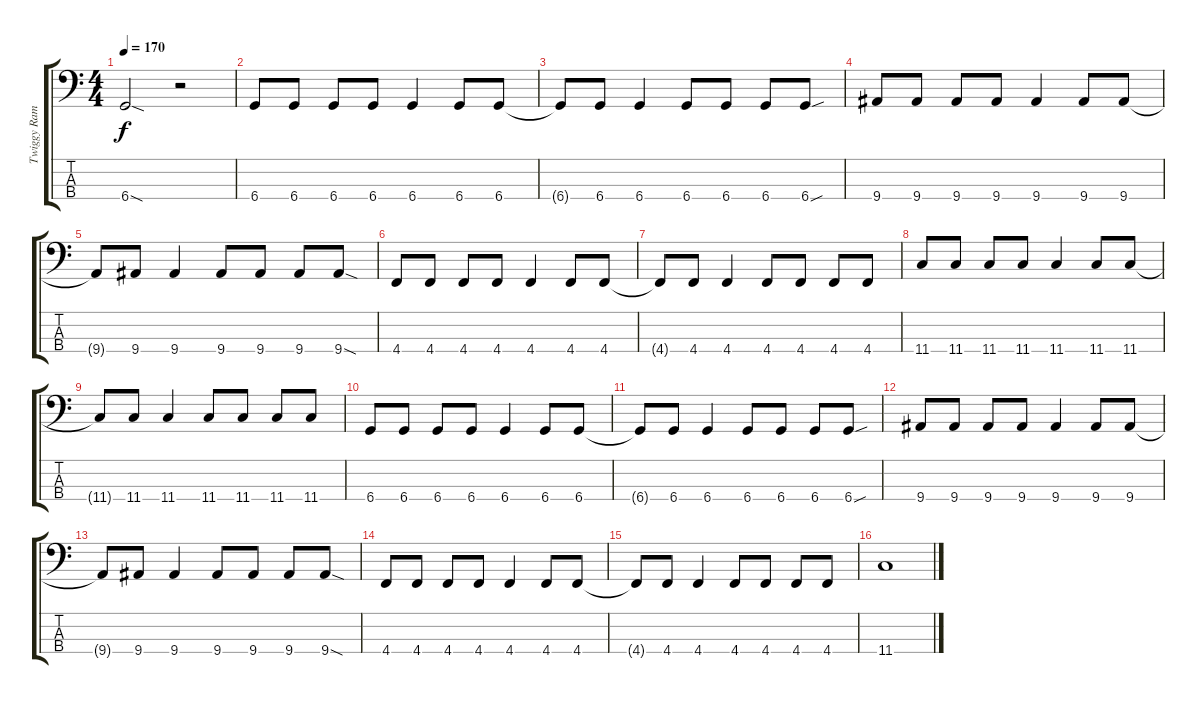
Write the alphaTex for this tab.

\track ("Twiggy Ramirez - Bass" "Twiggy Ram") {instrument acousticguitarnylon}
\staff {score tabs}
\tuning (E2 B1 Gb1 Db1) {hide}
\ts (4 4)
\tempo 170
\clef f4
\ks c
6.4{sod}.2{dy f} r.2 |
6.4.8{volume 13 instrument lead8bassandlead} 6.4.8 6.4.8 6.4.8 6.4.4 6.4.8 6.4.8 |
6.4{t}.8 6.4.8 6.4.4 6.4.8 6.4.8 6.4.8 6.4{sou}.8 |
9.4.8{volume 13 instrument lead8bassandlead} 9.4.8 9.4.8 9.4.8 9.4.4 9.4.8 9.4.8 |
9.4{t}.8 9.4.8 9.4.4 9.4.8 9.4.8 9.4.8 9.4{sod}.8 |
4.4.8{volume 13 instrument lead8bassandlead} 4.4.8 4.4.8 4.4.8 4.4.4 4.4.8 4.4.8 |
4.4{t}.8 4.4.8 4.4.4 4.4.8 4.4.8 4.4.8 4.4.8 |
11.4.8{volume 13 instrument lead8bassandlead} 11.4.8 11.4.8 11.4.8 11.4.4 11.4.8 11.4.8 |
11.4{t}.8 11.4.8 11.4.4 11.4.8 11.4.8 11.4.8 11.4.8 |
6.4.8{volume 13 instrument lead8bassandlead} 6.4.8 6.4.8 6.4.8 6.4.4 6.4.8 6.4.8 |
6.4{t}.8 6.4.8 6.4.4 6.4.8 6.4.8 6.4.8 6.4{sou}.8 |
9.4.8{volume 13 instrument lead8bassandlead} 9.4.8 9.4.8 9.4.8 9.4.4 9.4.8 9.4.8 |
9.4{t}.8 9.4.8 9.4.4 9.4.8 9.4.8 9.4.8 9.4{sod}.8 |
4.4.8{volume 13 instrument lead8bassandlead} 4.4.8 4.4.8 4.4.8 4.4.4 4.4.8 4.4.8 |
4.4{t}.8 4.4.8 4.4.4 4.4.8 4.4.8 4.4.8 4.4.8 |
11.4.1{volume 0}
